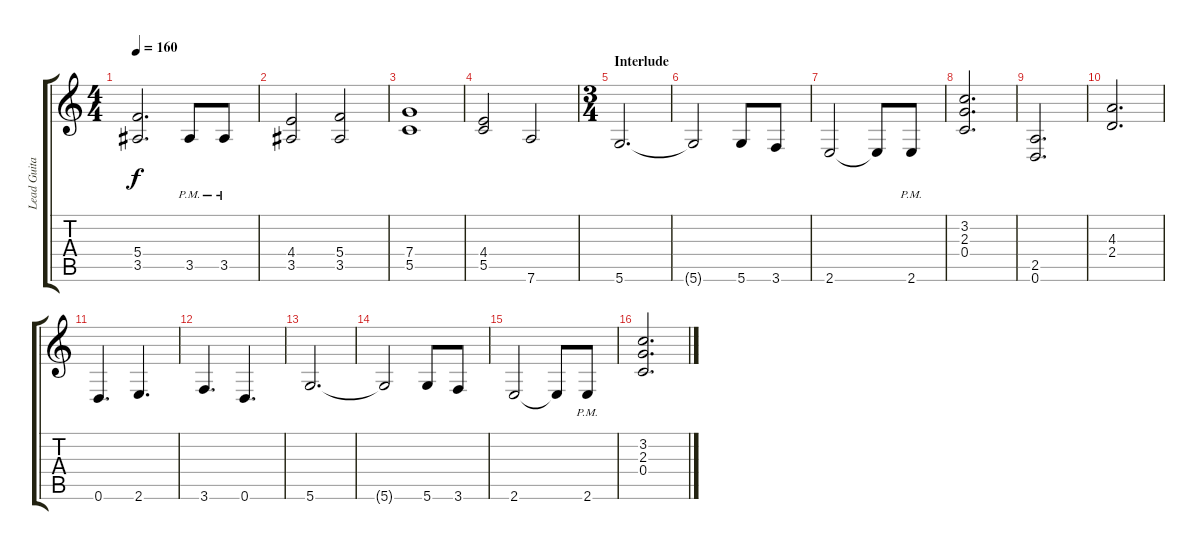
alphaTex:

\track ("Lead Guitar" "Lead Guita") {instrument overdrivenguitar}
\staff {score tabs}
\tuning (D4 A3 F3 C3 G2 D2) {hide}
\ts (4 4)
\tempo 160
\clef g2
\ks c
(5.4 3.5).2{d dy f} 3.5{pm}.8 3.5{pm}.8 |
(4.4 3.5).2 (5.4 3.5).2 |
(7.4 5.5).1 |
(4.4 5.5).2 7.6.2 |
\ts (3 4)
\section ("" "Interlude")
5.6.2{d} |
5.6{t}.2 5.6.8 3.6.8 |
2.6.2 2.6{t}.8 2.6{pm}.8 |
(3.2 2.3 0.4).2{d} |
(2.5 0.6).2{d} |
(4.3 2.4).2{d} |
0.6.4{d} 2.6.4{d} |
3.6.4{d} 0.6.4{d} |
5.6.2{d} |
5.6{t}.2 5.6.8 3.6.8 |
2.6.2 2.6{t}.8 2.6{pm}.8 |
(3.2 2.3 0.4).2{d}
